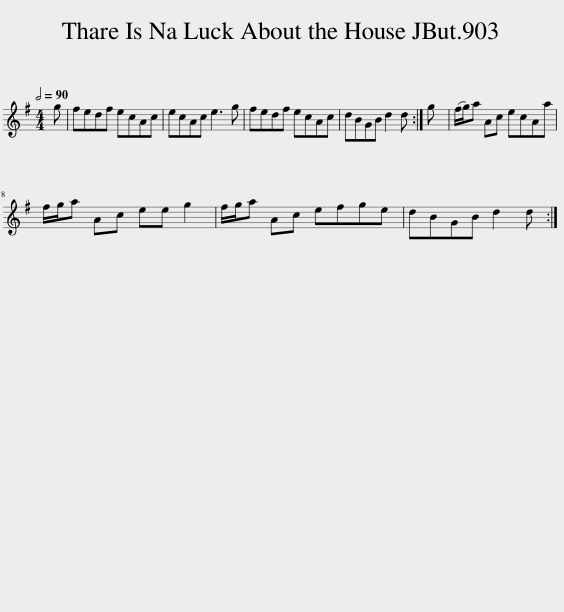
X:1
L:1/8
Q:1/2=90
M:4/4
I:linebreak $
K:G
V:1 treble
V:1
 g | fedf ecAc | ecAc e3 g | fedf ecAc | dBGB d2 d :| %5
 g | (f/g/)a Ac ecAa |$ f/g/a Ac ee g2 | f/g/a Ac efge | dBGB d2 d :| %10
